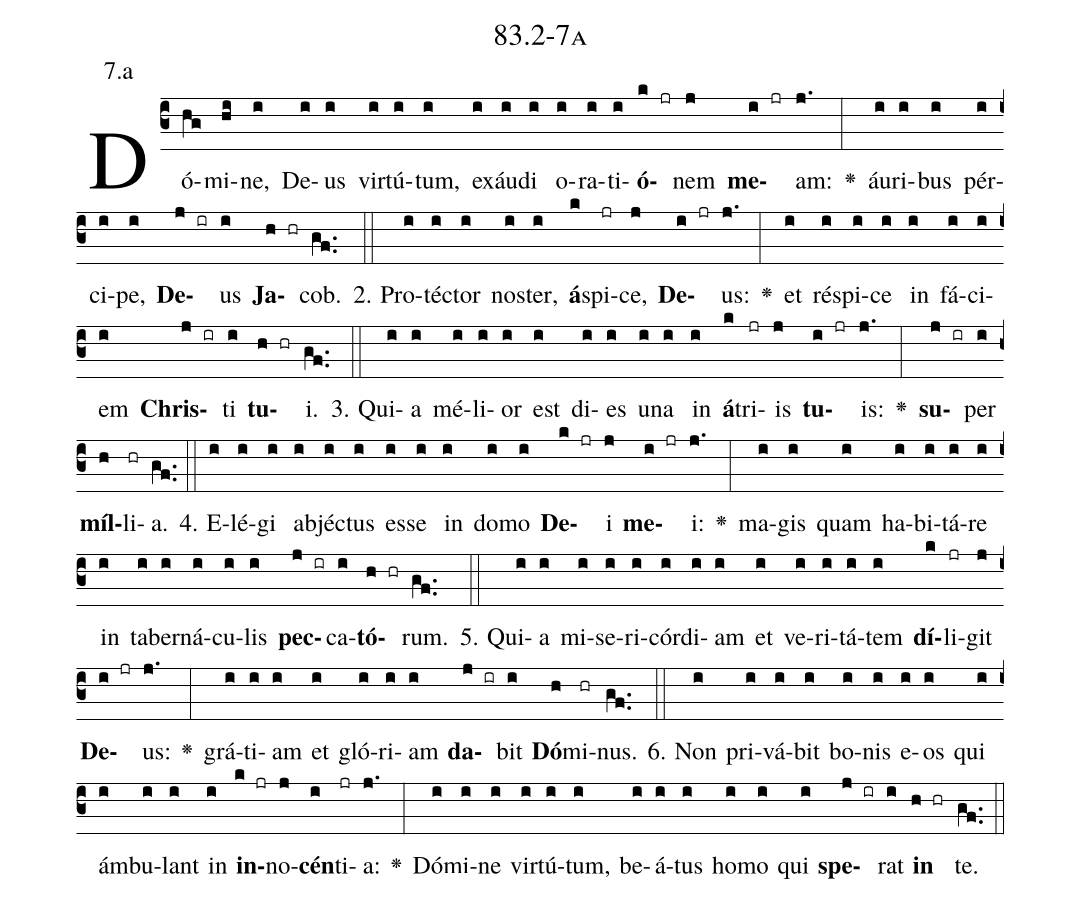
name: 83.2-7a;
annotation: 7.a;
%%
(c3)Dó(hg)mi(hi)ne,(i) De(i)us(i) vir(i)tú(i)tum,(i) ex(i)áu(i)di(i) o(i)ra(i)ti(i)<b>ó</b>(k jr)nem(j) <b>me</b>(i jr)am:(j.) <v>\greheightstar</v>(:) áu(i)ri(i)bus(i) pér(i)ci(i)pe,(i) <b>De</b>(j ir)us(i) <b>Ja</b>(h hr)cob.(gf..) (::)
2. Pro(i)téc(i)tor(i) nos(i)ter,(i) <b>á</b>(k)spi(jr)ce,(j) <b>De</b>(i jr)us:(j.) <v>\greheightstar</v>(:) et(i) ré(i)spi(i)ce(i) in(i) fá(i)ci(i)em(i) <b>Chris</b>(j ir)ti(i) <b>tu</b>(h hr)i.(gf..) (::)
3. Qui(i)a(i) mé(i)li(i)or(i) est(i) di(i)es(i) u(i)na(i) in(i) <b>á</b>(k)tri(jr)is(j) <b>tu</b>(i jr)is:(j.) <v>\greheightstar</v>(:) <b>su</b>(j ir)per(i) <b>míl</b>(h)li(hr)a.(gf..) (::)
4. E(i)lé(i)gi(i) ab(i)jéc(i)tus(i) es(i)se(i) in(i) do(i)mo(i) <b>De</b>(k jr)i(j) <b>me</b>(i jr)i:(j.) <v>\greheightstar</v>(:) ma(i)gis(i) quam(i) ha(i)bi(i)tá(i)re(i) in(i) ta(i)ber(i)ná(i)cu(i)lis(i) <b>pec</b>(j ir)ca(i)<b>tó</b>(h hr)rum.(gf..) (::)
5. Qui(i)a(i) mi(i)se(i)ri(i)cór(i)di(i)am(i) et(i) ve(i)ri(i)tá(i)tem(i) <b>dí</b>(k)li(jr)git(j) <b>De</b>(i jr)us:(j.) <v>\greheightstar</v>(:) grá(i)ti(i)am(i) et(i) gló(i)ri(i)am(i) <b>da</b>(j ir)bit(i) <b>Dó</b>(h)mi(hr)nus.(gf..) (::)
6. Non(i) pri(i)vá(i)bit(i) bo(i)nis(i) e(i)os(i) qui(i) ám(i)bu(i)lant(i) in(i) <b>in</b>(k jr)no(j)<b>cén</b>(i)ti(jr)a:(j.) <v>\greheightstar</v>(:) Dó(i)mi(i)ne(i) vir(i)tú(i)tum,(i) be(i)á(i)tus(i) ho(i)mo(i) qui(i) <b>spe</b>(j ir)rat(i) <b>in</b>(h hr) te.(gf..) (::)
